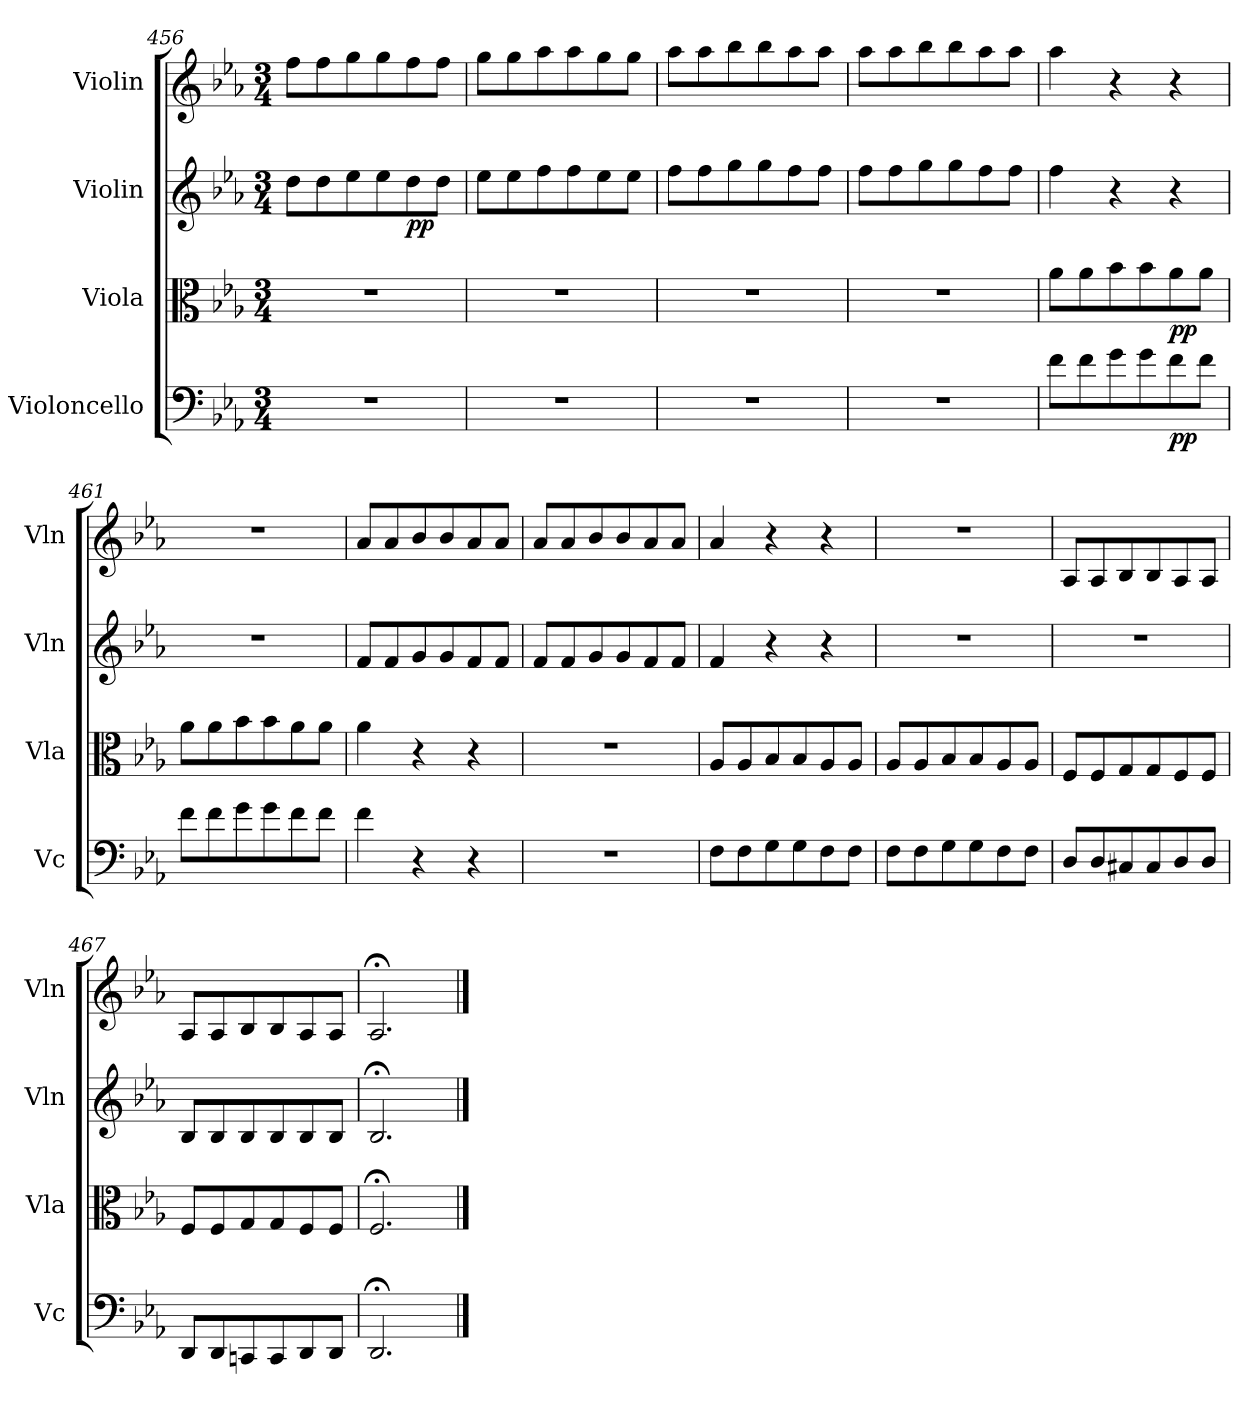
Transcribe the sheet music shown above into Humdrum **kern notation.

**kern	**dynam	**kern	**dynam	**kern	**dynam	**kern
*part4	*part4	*part3	*part3	*part2	*part2	*part1
*staff4	*staff4	*staff3	*staff3	*staff2	*staff2	*staff1
*I"Violoncello	*	*I"Viola	*	*I"Violin	*	*I"Violin
*I'Vc	*	*I'Vla	*	*I'Vln	*	*I'Vln
*clefF4	*	*clefC3	*	*clefG2	*	*clefG2
*k[b-e-a-]	*	*k[b-e-a-]	*	*k[b-e-a-]	*	*k[b-e-a-]
*M3/4	*	*M3/4	*	*M3/4	*	*M3/4
=456	=456	=456	=456	=456	=456	=456
2.r	.	2.r	.	8dd\L	.	8ff\L
.	.	.	.	8dd\	.	8ff\
.	.	.	.	8ee-\	.	8gg\
.	.	.	.	8ee-\	.	8gg\
.	.	.	.	8dd\	pp	8ff\
.	.	.	.	8dd\J	.	8ff\J
=457	=457	=457	=457	=457	=457	=457
2.r	.	2.r	.	8ee-\L	.	8gg\L
.	.	.	.	8ee-\	.	8gg\
.	.	.	.	8ff\	.	8aa-\
.	.	.	.	8ff\	.	8aa-\
.	.	.	.	8ee-\	.	8gg\
.	.	.	.	8ee-\J	.	8gg\J
=458	=458	=458	=458	=458	=458	=458
2.r	.	2.r	.	8ff\L	.	8aa-\L
.	.	.	.	8ff\	.	8aa-\
.	.	.	.	8gg\	.	8bb-\
.	.	.	.	8gg\	.	8bb-\
.	.	.	.	8ff\	.	8aa-\
.	.	.	.	8ff\J	.	8aa-\J
=459	=459	=459	=459	=459	=459	=459
2.r	.	2.r	.	8ff\L	.	8aa-\L
.	.	.	.	8ff\	.	8aa-\
.	.	.	.	8gg\	.	8bb-\
.	.	.	.	8gg\	.	8bb-\
.	.	.	.	8ff\	.	8aa-\
.	.	.	.	8ff\J	.	8aa-\J
=460	=460	=460	=460	=460	=460	=460
8f\L	.	8a-\L	.	4ff\	.	4aa-\
8f\	.	8a-\	.	.	.	.
8g\	.	8b-\	.	4r	.	4r
8g\	.	8b-\	.	.	.	.
8f\	pp	8a-\	pp	4r	.	4r
8f\J	.	8a-\J	.	.	.	.
=461	=461	=461	=461	=461	=461	=461
8f\L	.	8a-\L	.	2.r	.	2.r
8f\	.	8a-\	.	.	.	.
8g\	.	8b-\	.	.	.	.
8g\	.	8b-\	.	.	.	.
8f\	.	8a-\	.	.	.	.
8f\J	.	8a-\J	.	.	.	.
=462	=462	=462	=462	=462	=462	=462
4f\	.	4a-\	.	8f/L	.	8a-/L
.	.	.	.	8f/	.	8a-/
4r	.	4r	.	8g/	.	8b-/
.	.	.	.	8g/	.	8b-/
4r	.	4r	.	8f/	.	8a-/
.	.	.	.	8f/J	.	8a-/J
=463	=463	=463	=463	=463	=463	=463
2.r	.	2.r	.	8f/L	.	8a-/L
.	.	.	.	8f/	.	8a-/
.	.	.	.	8g/	.	8b-/
.	.	.	.	8g/	.	8b-/
.	.	.	.	8f/	.	8a-/
.	.	.	.	8f/J	.	8a-/J
=464	=464	=464	=464	=464	=464	=464
8F\L	.	8A-/L	.	4f/	.	4a-/
8F\	.	8A-/	.	.	.	.
8G\	.	8B-/	.	4r	.	4r
8G\	.	8B-/	.	.	.	.
8F\	.	8A-/	.	4r	.	4r
8F\J	.	8A-/J	.	.	.	.
=465	=465	=465	=465	=465	=465	=465
8F\L	.	8A-/L	.	2.r	.	2.r
8F\	.	8A-/	.	.	.	.
8G\	.	8B-/	.	.	.	.
8G\	.	8B-/	.	.	.	.
8F\	.	8A-/	.	.	.	.
8F\J	.	8A-/J	.	.	.	.
=466	=466	=466	=466	=466	=466	=466
8D/L	.	8F/L	.	2.r	.	8A-/L
8D/	.	8F/	.	.	.	8A-/
8C#X/	.	8G/	.	.	.	8B-/
8C#/	.	8G/	.	.	.	8B-/
8D/	.	8F/	.	.	.	8A-/
8D/J	.	8F/J	.	.	.	8A-/J
=467	=467	=467	=467	=467	=467	=467
8DD/L	.	8F/L	.	8B-/L	.	8A-/L
8DD/	.	8F/	.	8B-/	.	8A-/
8CCn/	.	8G/	.	8B-/	.	8B-/
8CC/	.	8G/	.	8B-/	.	8B-/
8DD/	.	8F/	.	8B-/	.	8A-/
8DD/J	.	8F/J	.	8B-/J	.	8A-/J
=468	=468	=468	=468	=468	=468	=468
2.DD;</	.	2.F;</	.	2.B-;</	.	2.A-;</
==	==	==	==	==	==	==
*-	*-	*-	*-	*-	*-	*-
